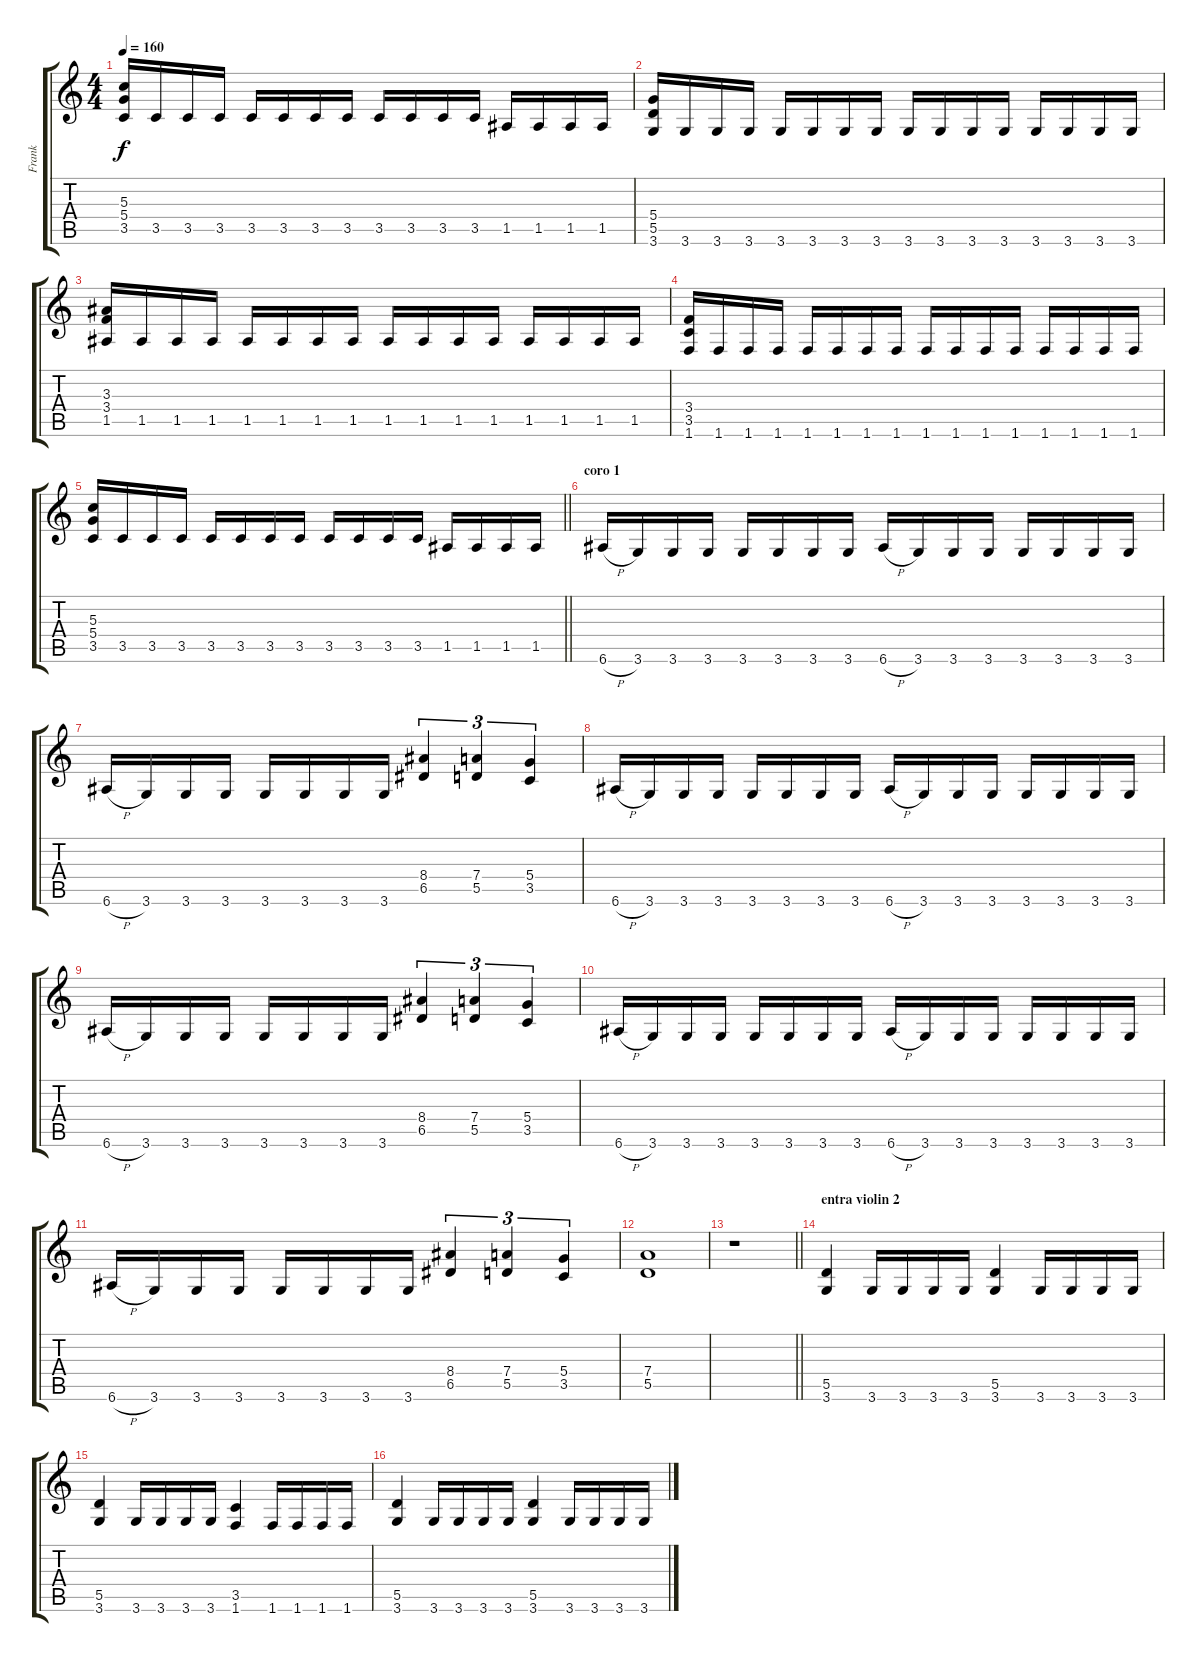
\track ("Frank" "Frank") {solo instrument overdrivenguitar}
\staff {score tabs}
\tuning (E4 B3 G3 D3 A2 E2) {hide}
\ts (4 4)
\tempo 160
\clef g2
\ks c
(5.3 5.4 3.5).16{dy f} 3.5.16 3.5.16 3.5.16 3.5.16 3.5.16 3.5.16 3.5.16 3.5.16 3.5.16 3.5.16 3.5.16 1.5.16 1.5.16 1.5.16 1.5.16 |
(5.4 5.5 3.6).16 3.6.16 3.6.16 3.6.16 3.6.16 3.6.16 3.6.16 3.6.16 3.6.16 3.6.16 3.6.16 3.6.16 3.6.16 3.6.16 3.6.16 3.6.16 |
(3.3 3.4 1.5).16 1.5.16 1.5.16 1.5.16 1.5.16 1.5.16 1.5.16 1.5.16 1.5.16 1.5.16 1.5.16 1.5.16 1.5.16 1.5.16 1.5.16 1.5.16 |
(3.4 3.5 1.6).16 1.6.16 1.6.16 1.6.16 1.6.16 1.6.16 1.6.16 1.6.16 1.6.16 1.6.16 1.6.16 1.6.16 1.6.16 1.6.16 1.6.16 1.6.16 |
\barLineRight lightlight
(5.3 5.4 3.5).16 3.5.16 3.5.16 3.5.16 3.5.16 3.5.16 3.5.16 3.5.16 3.5.16 3.5.16 3.5.16 3.5.16 1.5.16 1.5.16 1.5.16 1.5.16 |
\section ("" "coro 1")
6.6{h}.16 3.6.16 3.6.16 3.6.16 3.6.16 3.6.16 3.6.16 3.6.16 6.6{h}.16 3.6.16 3.6.16 3.6.16 3.6.16 3.6.16 3.6.16 3.6.16 |
6.6{h}.16 3.6.16 3.6.16 3.6.16 3.6.16 3.6.16 3.6.16 3.6.16 (8.4 6.5).4{tu (3 2)} (7.4 5.5).4{tu (3 2)} (5.4 3.5).4{tu (3 2)} |
6.6{h}.16 3.6.16 3.6.16 3.6.16 3.6.16 3.6.16 3.6.16 3.6.16 6.6{h}.16 3.6.16 3.6.16 3.6.16 3.6.16 3.6.16 3.6.16 3.6.16 |
6.6{h}.16 3.6.16 3.6.16 3.6.16 3.6.16 3.6.16 3.6.16 3.6.16 (8.4 6.5).4{tu (3 2)} (7.4 5.5).4{tu (3 2)} (5.4 3.5).4{tu (3 2)} |
6.6{h}.16 3.6.16 3.6.16 3.6.16 3.6.16 3.6.16 3.6.16 3.6.16 6.6{h}.16 3.6.16 3.6.16 3.6.16 3.6.16 3.6.16 3.6.16 3.6.16 |
6.6{h}.16 3.6.16 3.6.16 3.6.16 3.6.16 3.6.16 3.6.16 3.6.16 (8.4 6.5).4{tu (3 2)} (7.4 5.5).4{tu (3 2)} (5.4 3.5).4{tu (3 2)} |
(7.4 5.5).1 |
\barLineRight lightlight
r.1 |
\section ("" "entra violin 2")
(5.5 3.6).4 3.6.16 3.6.16 3.6.16 3.6.16 (5.5 3.6).4 3.6.16 3.6.16 3.6.16 3.6.16 |
(5.5 3.6).4 3.6.16 3.6.16 3.6.16 3.6.16 (3.5 1.6).4 1.6.16 1.6.16 1.6.16 1.6.16 |
(5.5 3.6).4 3.6.16 3.6.16 3.6.16 3.6.16 (5.5 3.6).4 3.6.16 3.6.16 3.6.16 3.6.16
